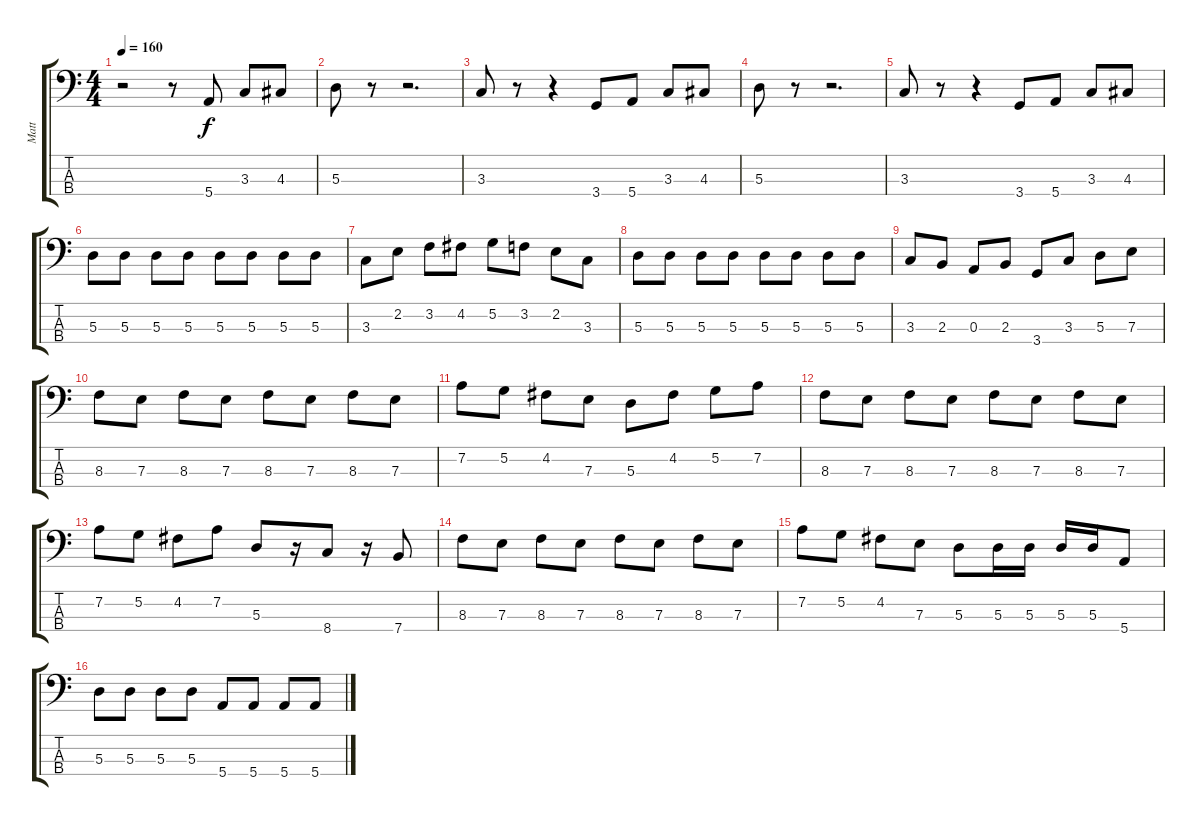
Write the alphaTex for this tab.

\track ("Matt" "Matt") {instrument electricbassfinger}
\staff {score tabs}
\tuning (G2 D2 A1 E1) {hide}
\ts (4 4)
\tempo 160
\clef f4
\ks c
r.2{dy f instrument electricbassfinger} r.8 5.4.8 3.3.8 4.3.8 |
5.3.8 r.8 r.2{d} |
3.3.8 r.8 r.4 3.4.8 5.4.8 3.3.8 4.3.8 |
5.3.8 r.8 r.2{d} |
3.3.8 r.8 r.4 3.4.8 5.4.8 3.3.8 4.3.8 |
5.3.8 5.3.8 5.3.8 5.3.8 5.3.8 5.3.8 5.3.8 5.3.8 |
3.3.8 2.2.8 3.2.8 4.2.8 5.2.8 3.2.8 2.2.8 3.3.8 |
5.3.8 5.3.8 5.3.8 5.3.8 5.3.8 5.3.8 5.3.8 5.3.8 |
3.3.8 2.3.8 0.3.8 2.3.8 3.4.8 3.3.8 5.3.8 7.3.8 |
8.3.8 7.3.8 8.3.8 7.3.8 8.3.8 7.3.8 8.3.8 7.3.8 |
7.2.8 5.2.8 4.2.8 7.3.8 5.3.8 4.2.8 5.2.8 7.2.8 |
8.3.8 7.3.8 8.3.8 7.3.8 8.3.8 7.3.8 8.3.8 7.3.8 |
7.2.8 5.2.8 4.2.8 7.2.8 5.3.8 r.16 8.4.8 r.16 7.4.8 |
8.3.8 7.3.8 8.3.8 7.3.8 8.3.8 7.3.8 8.3.8 7.3.8 |
7.2.8 5.2.8 4.2.8 7.3.8 5.3.8 5.3.16 5.3.16 5.3.16 5.3.16 5.4.8 |
5.3.8 5.3.8 5.3.8 5.3.8 5.4.8 5.4.8 5.4.8 5.4.8
